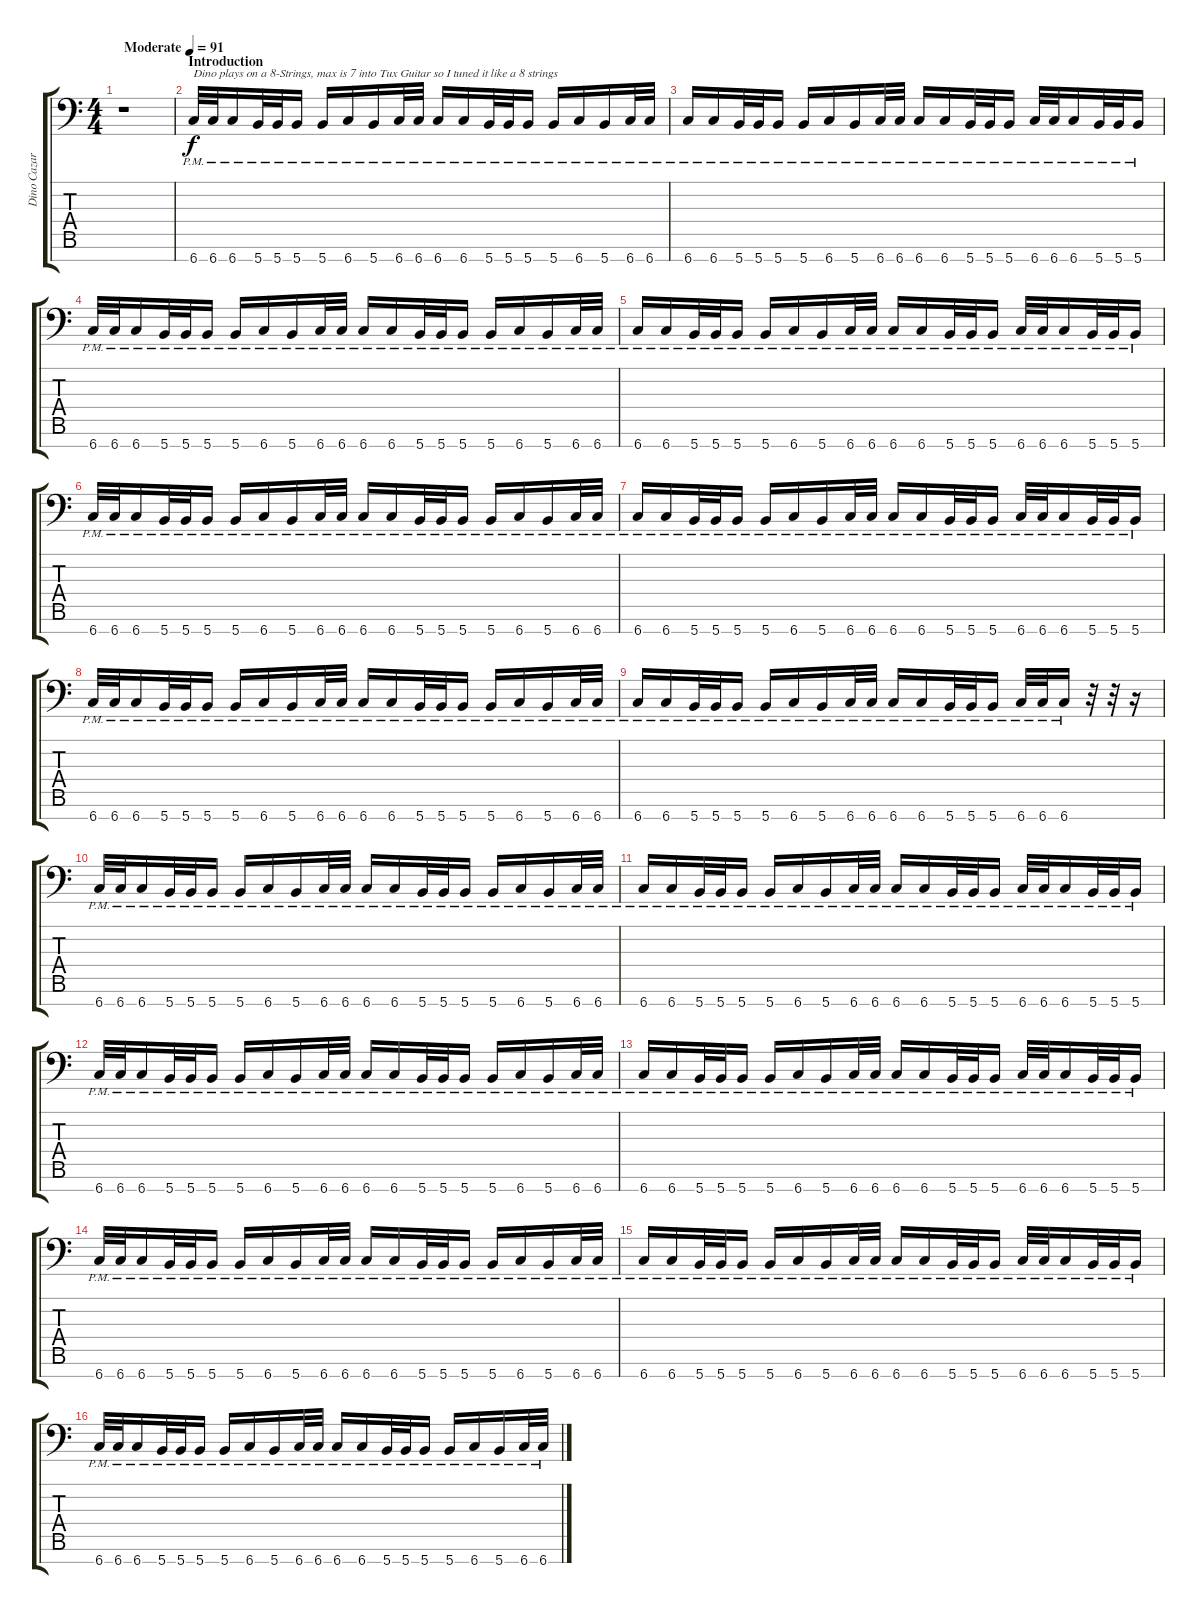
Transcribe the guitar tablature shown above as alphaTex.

\track ("Dino Cazares" "Dino Cazar") {instrument distortionguitar}
\staff {score tabs}
\tuning (B3 G3 D3 A2 E2 B1 Gb1) {hide}
\ts (4 4)
\tempo (91 "Moderate")
\clef f4
\ks c
r.1{dy f instrument distortionguitar} |
\section ("" "Introduction")
6.7{pm}.32{txt "Dino plays on a 8-Strings, max is 7 into Tux Guitar so I tuned it like a 8 strings"} 6.7{pm}.32 6.7{pm}.16 5.7{pm}.32 5.7{pm}.32 5.7{pm}.16 5.7{pm}.16 6.7{pm}.16 5.7{pm}.16 6.7{pm}.32 6.7{pm}.32 6.7{pm}.16 6.7{pm}.16 5.7{pm}.32 5.7{pm}.32 5.7{pm}.16 5.7{pm}.16 6.7{pm}.16 5.7{pm}.16 6.7{pm}.32 6.7{pm}.32 |
6.7{pm}.16 6.7{pm}.16 5.7{pm}.32 5.7{pm}.32 5.7{pm}.16 5.7{pm}.16 6.7{pm}.16 5.7{pm}.16 6.7{pm}.32 6.7{pm}.32 6.7{pm}.16 6.7{pm}.16 5.7{pm}.32 5.7{pm}.32 5.7{pm}.16 6.7{pm}.32 6.7{pm}.32 6.7{pm}.16 5.7{pm}.32 5.7{pm}.32 5.7{pm}.16 |
6.7{pm}.32 6.7{pm}.32 6.7{pm}.16 5.7{pm}.32 5.7{pm}.32 5.7{pm}.16 5.7{pm}.16 6.7{pm}.16 5.7{pm}.16 6.7{pm}.32 6.7{pm}.32 6.7{pm}.16 6.7{pm}.16 5.7{pm}.32 5.7{pm}.32 5.7{pm}.16 5.7{pm}.16 6.7{pm}.16 5.7{pm}.16 6.7{pm}.32 6.7{pm}.32 |
6.7{pm}.16 6.7{pm}.16 5.7{pm}.32 5.7{pm}.32 5.7{pm}.16 5.7{pm}.16 6.7{pm}.16 5.7{pm}.16 6.7{pm}.32 6.7{pm}.32 6.7{pm}.16 6.7{pm}.16 5.7{pm}.32 5.7{pm}.32 5.7{pm}.16 6.7{pm}.32 6.7{pm}.32 6.7{pm}.16 5.7{pm}.32 5.7{pm}.32 5.7{pm}.16 |
6.7{pm}.32 6.7{pm}.32 6.7{pm}.16 5.7{pm}.32 5.7{pm}.32 5.7{pm}.16 5.7{pm}.16 6.7{pm}.16 5.7{pm}.16 6.7{pm}.32 6.7{pm}.32 6.7{pm}.16 6.7{pm}.16 5.7{pm}.32 5.7{pm}.32 5.7{pm}.16 5.7{pm}.16 6.7{pm}.16 5.7{pm}.16 6.7{pm}.32 6.7{pm}.32 |
6.7{pm}.16 6.7{pm}.16 5.7{pm}.32 5.7{pm}.32 5.7{pm}.16 5.7{pm}.16 6.7{pm}.16 5.7{pm}.16 6.7{pm}.32 6.7{pm}.32 6.7{pm}.16 6.7{pm}.16 5.7{pm}.32 5.7{pm}.32 5.7{pm}.16 6.7{pm}.32 6.7{pm}.32 6.7{pm}.16 5.7{pm}.32 5.7{pm}.32 5.7{pm}.16 |
6.7{pm}.32 6.7{pm}.32 6.7{pm}.16 5.7{pm}.32 5.7{pm}.32 5.7{pm}.16 5.7{pm}.16 6.7{pm}.16 5.7{pm}.16 6.7{pm}.32 6.7{pm}.32 6.7{pm}.16 6.7{pm}.16 5.7{pm}.32 5.7{pm}.32 5.7{pm}.16 5.7{pm}.16 6.7{pm}.16 5.7{pm}.16 6.7{pm}.32 6.7{pm}.32 |
6.7{pm}.16 6.7{pm}.16 5.7{pm}.32 5.7{pm}.32 5.7{pm}.16 5.7{pm}.16 6.7{pm}.16 5.7{pm}.16 6.7{pm}.32 6.7{pm}.32 6.7{pm}.16 6.7{pm}.16 5.7{pm}.32 5.7{pm}.32 5.7{pm}.16 6.7{pm}.32 6.7{pm}.32 6.7{pm}.16 r.32 r.32 r.16 |
6.7{pm}.32 6.7{pm}.32 6.7{pm}.16 5.7{pm}.32 5.7{pm}.32 5.7{pm}.16 5.7{pm}.16 6.7{pm}.16 5.7{pm}.16 6.7{pm}.32 6.7{pm}.32 6.7{pm}.16 6.7{pm}.16 5.7{pm}.32 5.7{pm}.32 5.7{pm}.16 5.7{pm}.16 6.7{pm}.16 5.7{pm}.16 6.7{pm}.32 6.7{pm}.32 |
6.7{pm}.16 6.7{pm}.16 5.7{pm}.32 5.7{pm}.32 5.7{pm}.16 5.7{pm}.16 6.7{pm}.16 5.7{pm}.16 6.7{pm}.32 6.7{pm}.32 6.7{pm}.16 6.7{pm}.16 5.7{pm}.32 5.7{pm}.32 5.7{pm}.16 6.7{pm}.32 6.7{pm}.32 6.7{pm}.16 5.7{pm}.32 5.7{pm}.32 5.7{pm}.16 |
6.7{pm}.32 6.7{pm}.32 6.7{pm}.16 5.7{pm}.32 5.7{pm}.32 5.7{pm}.16 5.7{pm}.16 6.7{pm}.16 5.7{pm}.16 6.7{pm}.32 6.7{pm}.32 6.7{pm}.16 6.7{pm}.16 5.7{pm}.32 5.7{pm}.32 5.7{pm}.16 5.7{pm}.16 6.7{pm}.16 5.7{pm}.16 6.7{pm}.32 6.7{pm}.32 |
6.7{pm}.16 6.7{pm}.16 5.7{pm}.32 5.7{pm}.32 5.7{pm}.16 5.7{pm}.16 6.7{pm}.16 5.7{pm}.16 6.7{pm}.32 6.7{pm}.32 6.7{pm}.16 6.7{pm}.16 5.7{pm}.32 5.7{pm}.32 5.7{pm}.16 6.7{pm}.32 6.7{pm}.32 6.7{pm}.16 5.7{pm}.32 5.7{pm}.32 5.7{pm}.16 |
6.7{pm}.32 6.7{pm}.32 6.7{pm}.16 5.7{pm}.32 5.7{pm}.32 5.7{pm}.16 5.7{pm}.16 6.7{pm}.16 5.7{pm}.16 6.7{pm}.32 6.7{pm}.32 6.7{pm}.16 6.7{pm}.16 5.7{pm}.32 5.7{pm}.32 5.7{pm}.16 5.7{pm}.16 6.7{pm}.16 5.7{pm}.16 6.7{pm}.32 6.7{pm}.32 |
6.7{pm}.16 6.7{pm}.16 5.7{pm}.32 5.7{pm}.32 5.7{pm}.16 5.7{pm}.16 6.7{pm}.16 5.7{pm}.16 6.7{pm}.32 6.7{pm}.32 6.7{pm}.16 6.7{pm}.16 5.7{pm}.32 5.7{pm}.32 5.7{pm}.16 6.7{pm}.32 6.7{pm}.32 6.7{pm}.16 5.7{pm}.32 5.7{pm}.32 5.7{pm}.16 |
6.7{pm}.32 6.7{pm}.32 6.7{pm}.16 5.7{pm}.32 5.7{pm}.32 5.7{pm}.16 5.7{pm}.16 6.7{pm}.16 5.7{pm}.16 6.7{pm}.32 6.7{pm}.32 6.7{pm}.16 6.7{pm}.16 5.7{pm}.32 5.7{pm}.32 5.7{pm}.16 5.7{pm}.16 6.7{pm}.16 5.7{pm}.16 6.7{pm}.32 6.7{pm}.32
